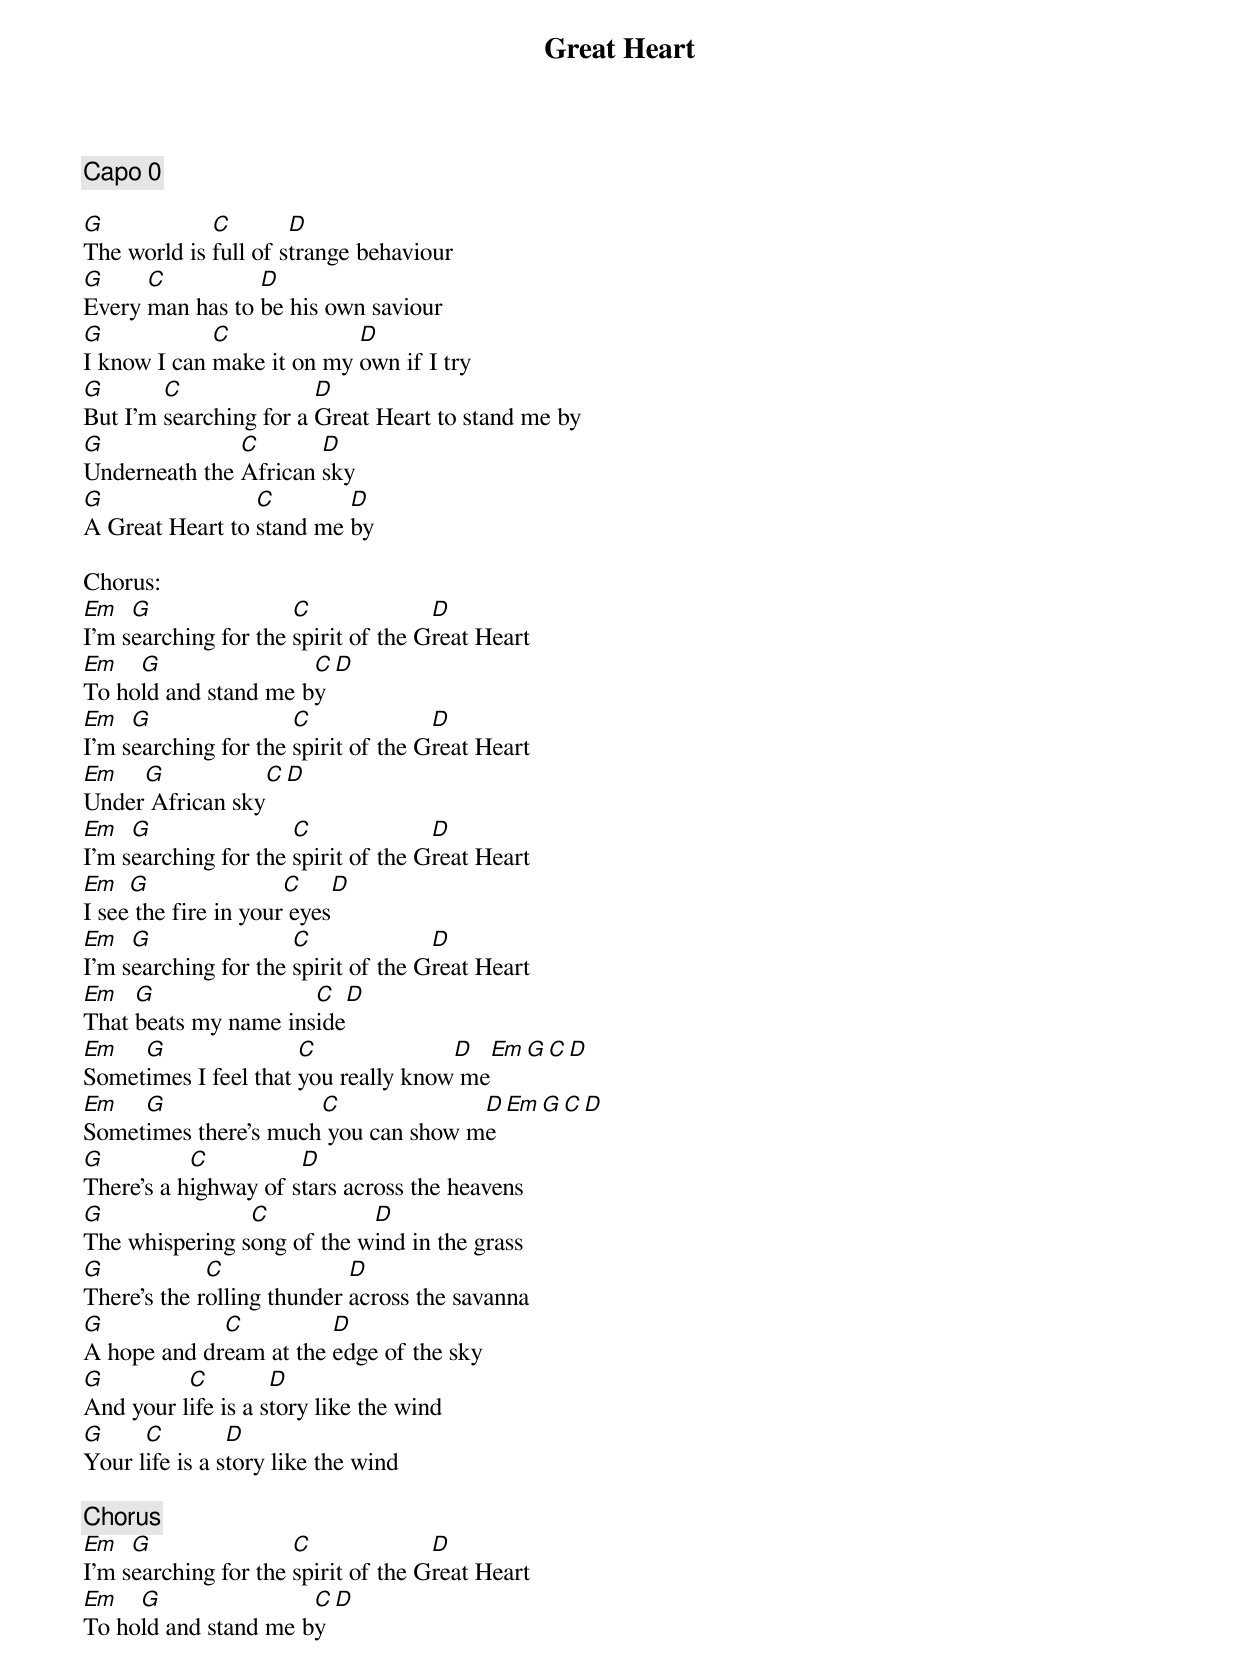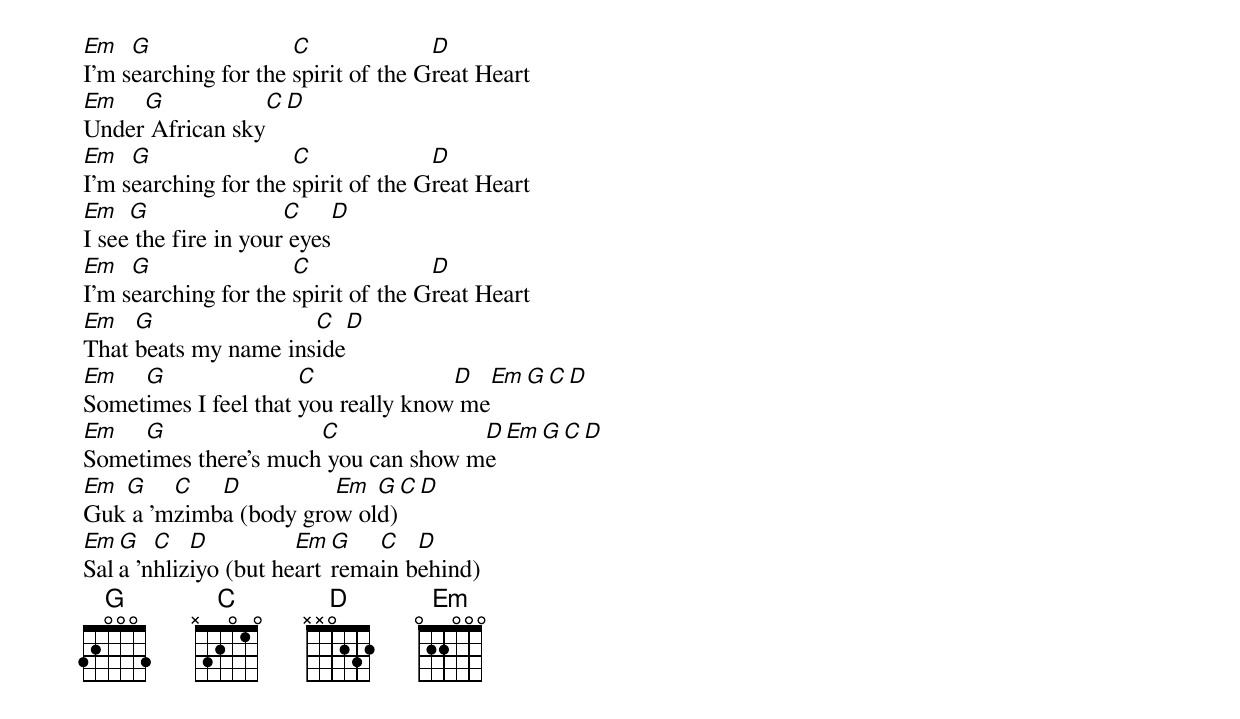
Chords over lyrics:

{title:Great Heart}
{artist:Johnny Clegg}
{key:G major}
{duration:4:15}
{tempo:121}
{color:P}

{comment: Capo 0}

G            C        D
The world is full of strange behaviour
G     C          D
Every man has to be his own saviour
G            C             D
I know I can make it on my own if I try
G       C               D
But I'm searching for a Great Heart to stand me by
G              C       D
Underneath the African sky
G                C        D
A Great Heart to stand me by

Chorus:
Em   G                C              D
I'm searching for the spirit of the Great Heart
Em   G                C              D
To hold and stand me by
Em   G                C              D
I'm searching for the spirit of the Great Heart
Em   G                C              D
Under African sky
Em   G                C              D
I'm searching for the spirit of the Great Heart
Em   G                C              D
I see the fire in your eyes
Em   G                C              D
I'm searching for the spirit of the Great Heart
Em   G                C              D
That beats my name inside
Em   G                C              D          Em  G   C   D
Sometimes I feel that you really know me
Em   G                C              D          Em  G   C   D
Sometimes there's much you can show me
G          C          D
There's a highway of stars across the heavens
G               C           D
The whispering song of the wind in the grass
G            C              D
There's the rolling thunder across the savanna
G            C          D
A hope and dream at the edge of the sky
G         C         D
And your life is a story like the wind
G     C         D
Your life is a story like the wind

[Chorus]
Em   G                C              D
I'm searching for the spirit of the Great Heart
Em   G                C              D
To hold and stand me by
Em   G                C              D
I'm searching for the spirit of the Great Heart
Em   G                C              D
Under African sky
Em   G                C              D
I'm searching for the spirit of the Great Heart
Em   G                C              D
I see the fire in your eyes
Em   G                C              D
I'm searching for the spirit of the Great Heart
Em   G                C              D
That beats my name inside
Em   G                C              D          Em  G   C   D
Sometimes I feel that you really know me
Em   G                C              D          Em  G   C   D
Sometimes there's much you can show me
Em G    C   D          Em  G   C   D
Guk a 'mzimba (body grow old)
Em G   C   D          Em  G   C   D
Sala 'nhliziyo (but heart remain behind)
